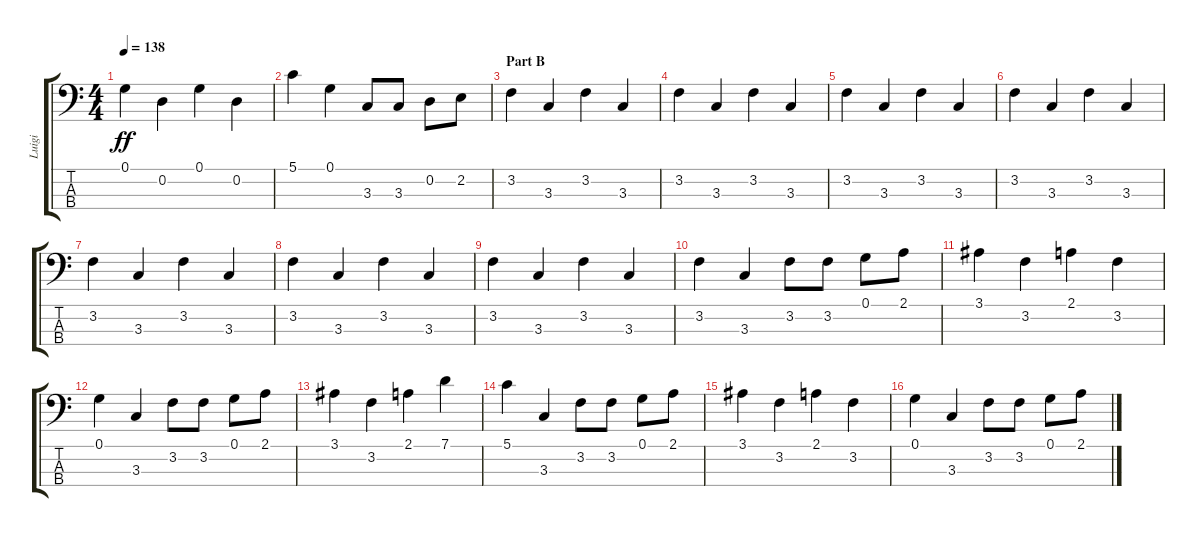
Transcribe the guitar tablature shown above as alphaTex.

\track ("Luigi" "Luigi") {instrument electricbassfinger}
\staff {score tabs}
\tuning (G2 D2 A1 E1) {hide}
\ts (4 4)
\tempo 138
\clef f4
\ks c
0.1.4{dy ff} 0.2.4 0.1.4 0.2.4 |
5.1.4 0.1.4 3.3.8 3.3.8 0.2.8 2.2.8 |
\section ("" "Part B")
3.2.4 3.3.4 3.2.4 3.3.4 |
3.2.4 3.3.4 3.2.4 3.3.4 |
3.2.4 3.3.4 3.2.4 3.3.4 |
3.2.4 3.3.4 3.2.4 3.3.4 |
3.2.4 3.3.4 3.2.4 3.3.4 |
3.2.4 3.3.4 3.2.4 3.3.4 |
3.2.4 3.3.4 3.2.4 3.3.4 |
3.2.4 3.3.4 3.2.8 3.2.8 0.1.8 2.1.8 |
3.1.4 3.2.4 2.1.4 3.2.4 |
0.1.4 3.3.4 3.2.8 3.2.8 0.1.8 2.1.8 |
3.1.4 3.2.4 2.1.4 7.1.4 |
5.1.4 3.3.4 3.2.8 3.2.8 0.1.8 2.1.8 |
3.1.4 3.2.4 2.1.4 3.2.4 |
0.1.4 3.3.4 3.2.8 3.2.8 0.1.8 2.1.8
